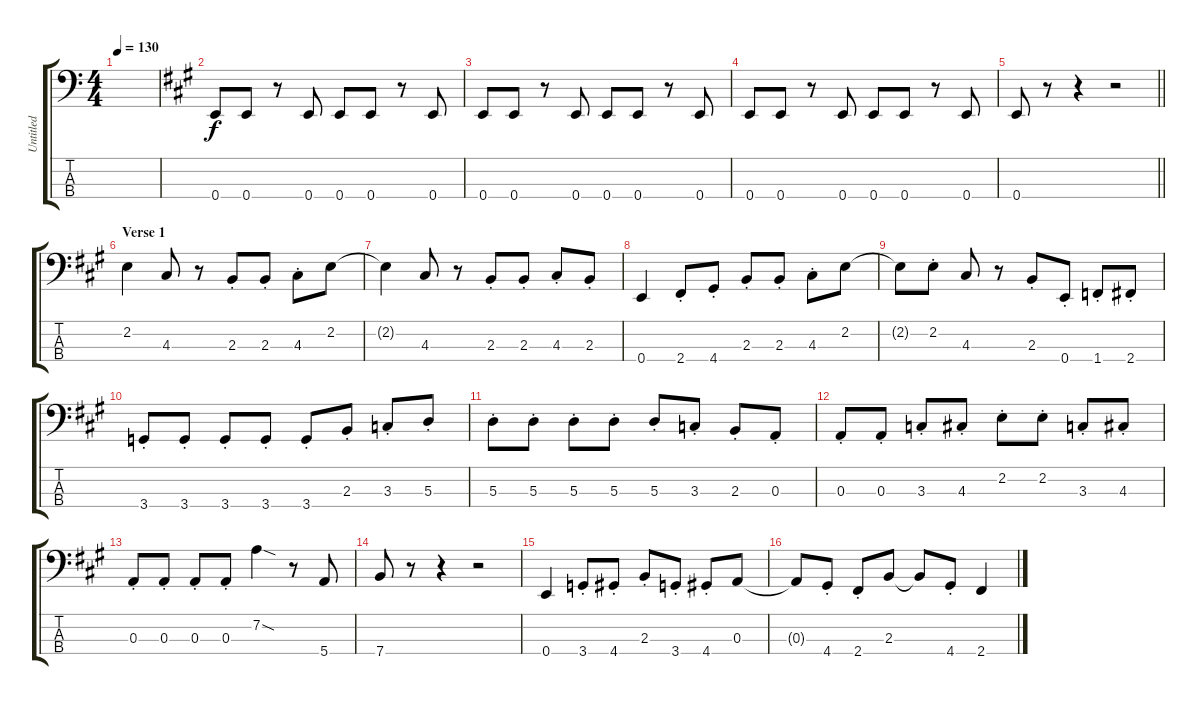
\track ("Untitled" "Untitled") {instrument electricbasspick}
\staff {score tabs}
\tuning (G2 D2 A1 E1) {hide}
\ts (4 4)
\tempo 130
\clef f4
\ks c
|
\ks a
0.4.8 0.4.8 r.8 0.4.8 0.4.8 0.4.8 r.8 0.4.8 |
0.4.8 0.4.8 r.8 0.4.8 0.4.8 0.4.8 r.8 0.4.8 |
0.4.8 0.4.8 r.8 0.4.8 0.4.8 0.4.8 r.8 0.4.8 |
\barLineRight lightlight
0.4.8 r.8 r.4 r.2 |
\section ("" "Verse 1")
2.2.4 4.3.8 r.8 2.3{st}.8 2.3{st}.8 4.3{st}.8 2.2.8 |
2.2{t}.4 4.3.8 r.8 2.3{st}.8 2.3{st}.8 4.3{st}.8 2.3{st}.8 |
0.4.4 2.4{st}.8 4.4{st}.8 2.3{st}.8 2.3{st}.8 4.3{st}.8 2.2.8 |
2.2{t}.8 2.2{st}.8 4.3.8 r.8 2.3{st}.8 0.4{st}.8 1.4{st}.8 2.4{st}.8 |
3.4{st}.8 3.4{st}.8 3.4{st}.8 3.4{st}.8 3.4{st}.8 2.3{st}.8 3.3{st}.8 5.3{st}.8 |
5.3{st}.8 5.3{st}.8 5.3{st}.8 5.3{st}.8 5.3{st}.8 3.3{st}.8 2.3{st}.8 0.3{st}.8 |
0.3{st}.8 0.3{st}.8 3.3{st}.8 4.3{st}.8 2.2{st}.8 2.2{st}.8 3.3{st}.8 4.3{st}.8 |
0.3{st}.8 0.3{st}.8 0.3{st}.8 0.3{st}.8 7.2{sod}.4 r.8 5.4.8 |
7.4.8 r.8 r.4 r.2 |
0.4.4 3.4{st}.8 4.4{st}.8 2.3{st}.8 3.4{st}.8 4.4{st}.8 0.3.8 |
0.3{t}.8 4.4{st}.8 2.4{st}.8 2.3.8 2.3{t}.8 4.4{st}.8 2.4.4
